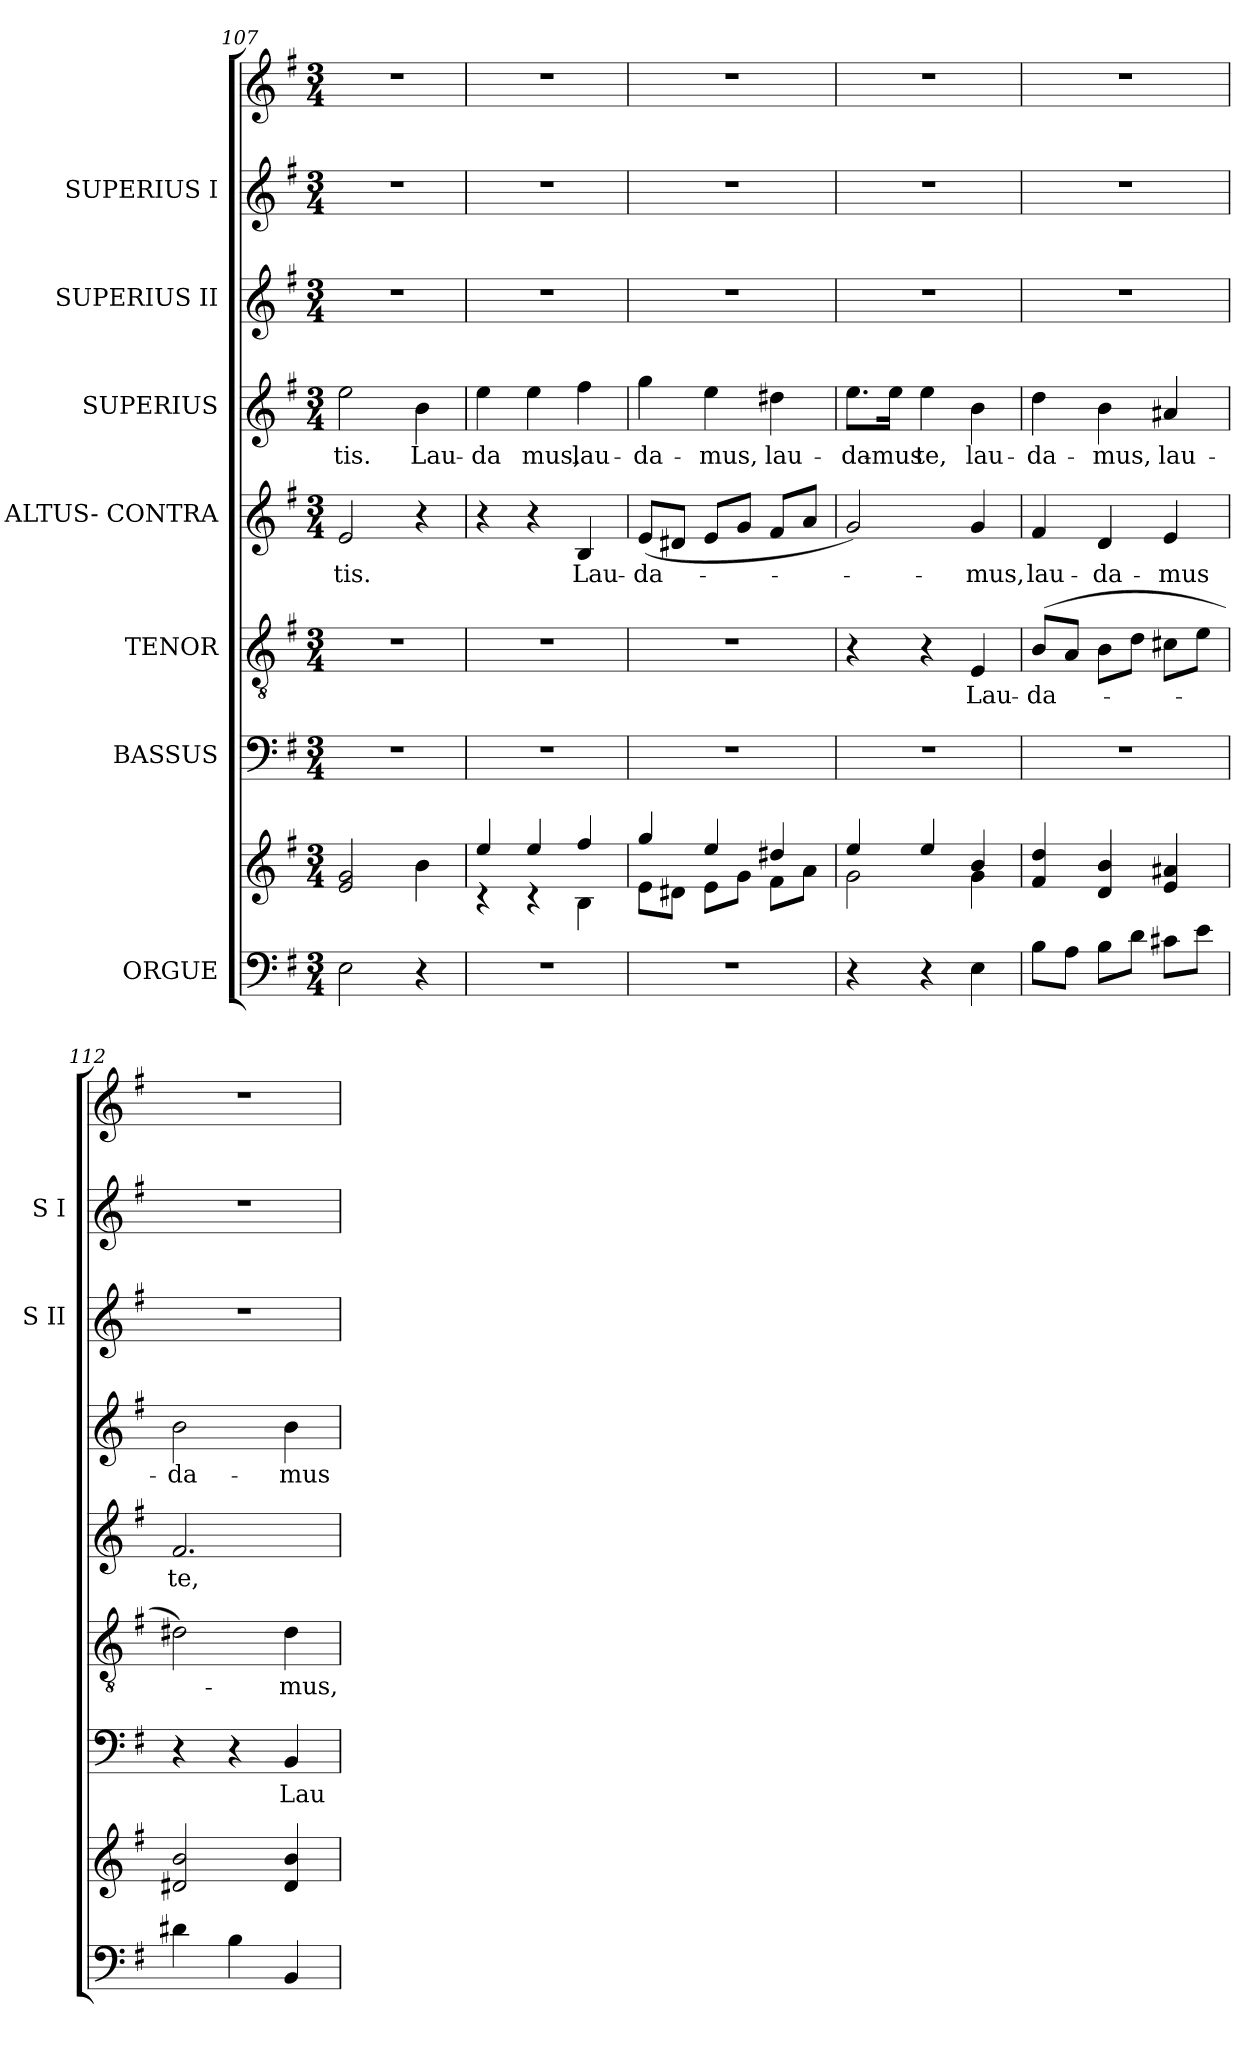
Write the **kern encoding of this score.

**kern	**kern	**kern	**text	**kern	**text	**kern	**text	**kern	**text	**kern	**kern	**kern
*part8	*part8	*part7	*part7	*part6	*part6	*part5	*part5	*part4	*part4	*part3	*part2	*part1
*staff9	*staff8	*staff7	*staff7	*staff6	*staff6	*staff5	*staff5	*staff4	*staff4	*staff3	*staff2	*staff1
*I"ORGUE	*	*I"BASSUS	*	*I"TENOR	*	*I"ALTUS- CONTRA	*	*I"SUPERIUS	*	*I"SUPERIUS II	*I"SUPERIUS I	*
*	*	*	*	*	*	*	*	*	*	*I'S II	*I'S I	*
*clefF4	*clefG2	*clefF4	*	*clefGv2	*	*clefG2	*	*clefG2	*	*clefG2	*clefG2	*clefG2
*k[f#]	*k[f#]	*k[f#]	*	*k[f#]	*	*k[f#]	*	*k[f#]	*	*k[f#]	*k[f#]	*k[f#]
*e:	*e:	*e:	*	*e:	*	*e:	*	*e:	*	*e:	*e:	*e:
*M3/4	*M3/4	*M3/4	*	*M3/4	*	*M3/4	*	*M3/4	*	*M3/4	*M3/4	*M3/4
=107	=107	=107	=107	=107	=107	=107	=107	=107	=107	=107	=107	=107
!	!	!	!	!	!	!	!LO:LY:b	!	!LO:LY:b	!	!	!
2E\	2e/ 2g/	2.r	.	2.r	.	2e/	-tis.	2ee\	-tis.	2.r	2.r	2.r
!	!	!	!	!	!	!	!	!	!LO:LY:b	!	!	!
4r	4b\	.	.	.	.	4r	.	4b\	Lau-	.	.	.
=108	=108	=108	=108	=108	=108	=108	=108	=108	=108	=108	=108	=108
*	*^	*	*	*	*	*	*	*	*	*	*	*
!	!	!	!	!	!	!	!	!	!	!LO:LY:b	!	!	!
2.r	4ee/	4rc	2.r	.	2.r	.	4r	.	4ee\	-da	2.r	2.r	2.r
!	!	!	!	!	!	!	!	!	!	!LO:LY:b	!	!	!
.	4ee/	4rc	.	.	.	.	4r	.	4ee\	mus,	.	.	.
!	!	!	!	!	!	!	!	!LO:LY:b	!	!LO:LY:b	!	!	!
.	4ff#/	4B\	.	.	.	.	4B/	Lau-	4ff#\	lau-	.	.	.
!!LO:PB:g=z
=109	=109	=109	=109	=109	=109	=109	=109	=109	=109	=109	=109	=109	=109
!	!	!	!	!	!	!	!	!LO:LY:b	!	!LO:LY:b	!	!	!
2.r	4gg/	8e\L	2.r	.	2.r	.	(<8e/L	-da-	4gg\	-da-	2.r	2.r	2.r
.	.	8d#X\J	.	.	.	.	8d#X/J	.	.	.	.	.	.
!	!	!	!	!	!	!	!	!	!	!LO:LY:b	!	!	!
.	4ee/	8e\L	.	.	.	.	8e/L	.	4ee\	-mus,	.	.	.
.	.	8g\J	.	.	.	.	8g/J	.	.	.	.	.	.
!	!	!	!	!	!	!	!	!	!	!LO:LY:b	!	!	!
.	4dd#X/	8f#\L	.	.	.	.	8f#/L	.	4dd#X\	lau-	.	.	.
.	.	8a\J	.	.	.	.	8a/J	.	.	.	.	.	.
=110	=110	=110	=110	=110	=110	=110	=110	=110	=110	=110	=110	=110	=110
!	!	!	!	!	!	!	!	!	!	!LO:LY:b	!	!	!
4r	4ee/	2g\	2.r	.	4r	.	2g/)	.	8.ee\L	-da-	2.r	2.r	2.r
!	!	!	!	!	!	!	!	!	!	!LO:LY:b	!	!	!
.	.	.	.	.	.	.	.	.	16ee\Jk	-mus	.	.	.
!	!	!	!	!	!	!	!	!	!	!LO:LY:b	!	!	!
4r	4ee/	.	.	.	4r	.	.	.	4ee\	te,	.	.	.
!	!	!	!	!	!	!LO:LY:b	!	!LO:LY:b	!	!LO:LY:b	!	!	!
4E\	4b/	4g\	.	.	4E/	Lau-	4g/	-mus,	4b\	lau-	.	.	.
=111	=111	=111	=111	=111	=111	=111	=111	=111	=111	=111	=111	=111	=111
!	!	!	!	!	!	!LO:LY:b	!	!LO:LY:b	!	!LO:LY:b	!	!	!
*	*v	*v	*	*	*	*	*	*	*	*	*	*	*
8B\L	4f#/ 4dd/	2.r	.	(>8B/L	-da-	4f#/	lau-	4dd\	-da-	2.r	2.r	2.r
8A\J	.	.	.	8A/J	.	.	.	.	.	.	.	.
!	!	!	!	!	!	!	!LO:LY:b	!	!LO:LY:b	!	!	!
8B\L	4d/ 4b/	.	.	8B\L	.	4d/	-da-	4b\	-mus,	.	.	.
8d\J	.	.	.	8d\J	.	.	.	.	.	.	.	.
!	!	!	!	!	!	!	!LO:LY:b	!	!LO:LY:b	!	!	!
8c#X\L	4e/ 4a#X/	.	.	8c#X\L	.	4e/	-mus	4a#X/	lau-	.	.	.
8e\J	.	.	.	8e\J	.	.	.	.	.	.	.	.
=112	=112	=112	=112	=112	=112	=112	=112	=112	=112	=112	=112	=112
!	!	!	!	!	!	!	!LO:LY:b	!	!LO:LY:b	!	!	!
4d#X\	2d#X/ 2b/	4r	.	2d#X\)	.	2.f#/	te,	2b\	-da-	2.r	2.r	2.r
4B\	.	4r	.	.	.	.	.	.	.	.	.	.
!	!	!	!LO:LY:b	!	!LO:LY:b	!	!	!	!LO:LY:b	!	!	!
4BB/	4d#/ 4b/	4BB/	Lau-	4d#\	-mus,	.	.	4b\	-mus	.	.	.
=	=	=	=	=	=	=	=	=	=	=	=	=
*-	*-	*-	*-	*-	*-	*-	*-	*-	*-	*-	*-	*-
